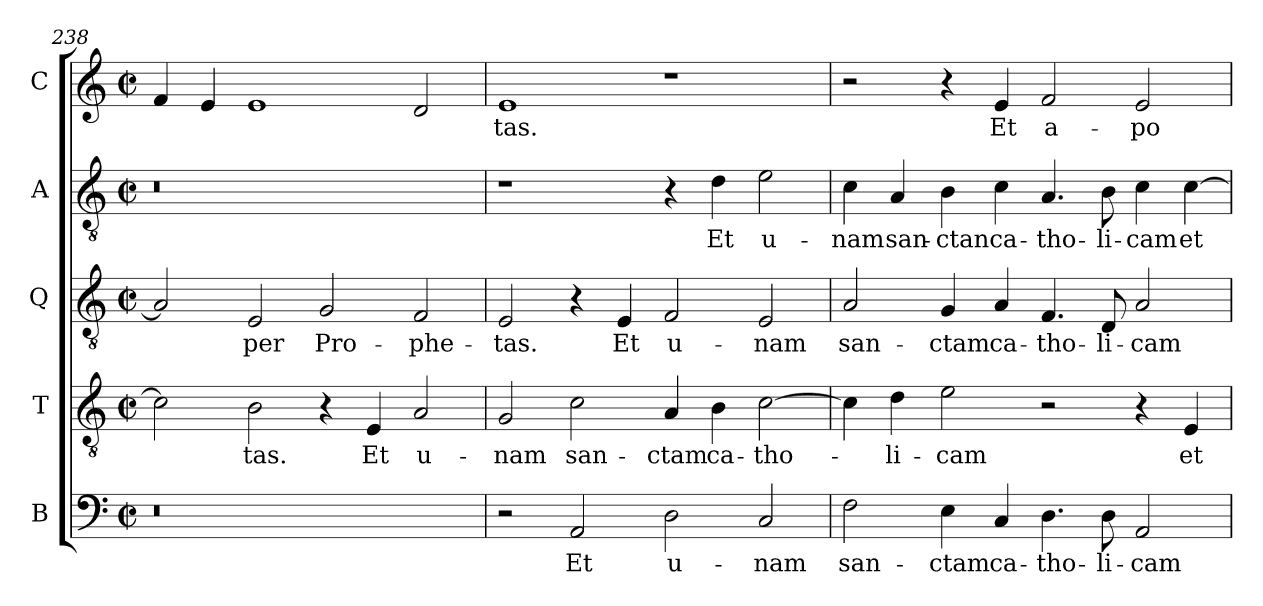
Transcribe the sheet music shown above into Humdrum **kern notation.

**kern	**text	**kern	**text	**kern	**text	**kern	**text	**kern	**text
*part5	*part5	*part4	*part4	*part3	*part3	*part2	*part2	*part1	*part1
*staff5	*staff5	*staff4	*staff4	*staff3	*staff3	*staff2	*staff2	*staff1	*staff1
*I"B	*	*I"T	*	*I"Q	*	*I"A	*	*I"C	*
*I'B	*	*I'T	*	*I'Q	*	*I'A	*	*I'C	*
*clefF4	*	*clefGv2	*	*clefGv2	*	*clefGv2	*	*clefG2	*
*M2/2	*	*M2/2	*	*M2/2	*	*M2/2	*	*M2/2	*
*met(c|)	*	*met(c|)	*	*met(c|)	*	*met(c|)	*	*met(c|)	*
=238	=238	=238	=238	=238	=238	=238	=238	=238	=238
0r	.	2c\]	.	2A/]	.	0r	.	4f/	.
.	.	.	.	.	.	.	.	4e/	.
!	!	!	!LO:LY:b:cj	!	!LO:LY:b:cj	!	!	!	!
.	.	2B\	-tas.	2E/	per	.	.	1e	.
!	!	!	!	!	!LO:LY:b:cj	!	!	!	!
.	.	4r	.	2G/	Pro-	.	.	.	.
!	!	!	!LO:LY:b:cj	!	!	!	!	!	!
.	.	4E/	Et	.	.	.	.	.	.
!	!	!	!LO:LY:b:cj	!	!LO:LY:b:cj	!	!	!	!
.	.	2A/	u-	2F/	-phe-	.	.	2d/	.
=239	=239	=239	=239	=239	=239	=239	=239	=239	=239
!	!	!	!LO:LY:b:cj	!	!LO:LY:b:cj	!	!	!	!LO:LY:b:cj
2r	.	2G/	-nam	2E/	-tas.	1r	.	1e	-tas.
!	!LO:LY:b:cj	!	!LO:LY:b	!	!	!	!	!	!
2AA/	Et	2c\	san-	4r	.	.	.	.	.
!	!	!	!	!	!LO:LY:b:cj	!	!	!	!
.	.	.	.	4E/	Et	.	.	.	.
!	!LO:LY:b:cj	!	!LO:LY:b:cj	!	!LO:LY:b:cj	!	!	!	!
2D\	u-	4A/	-ctam	2F/	u-	4r	.	1r	.
!	!	!	!LO:LY:b	!	!	!	!LO:LY:b:cj	!	!
.	.	4B\	ca-	.	.	4d\	Et	.	.
!	!LO:LY:b:cj	!	!LO:LY:b:rj	!	!LO:LY:b:cj	!	!LO:LY:b:cj	!	!
2C/	-nam	[>2c\	-tho-	2E/	-nam	2e\	u-	.	.
=240	=240	=240	=240	=240	=240	=240	=240	=240	=240
!	!LO:LY:b:cj	!	!	!	!LO:LY:b:cj	!	!LO:LY:b:cj	!	!
2F\	san-	4c\]	.	2A/	san-	4c\	-nam	2r	.
!	!	!	!LO:LY:b:cj	!	!	!	!LO:LY:b	!	!
.	.	4d\	-li-	.	.	4A/	san-	.	.
!	!LO:LY:b:cj	!	!LO:LY:b:cj	!	!LO:LY:b:cj	!	!LO:LY:b:rj	!	!
4E\	-ctam	2e\	-cam	4G/	-ctam	4B\	-ctan	4r	.
!	!LO:LY:b	!	!	!	!LO:LY:b	!	!LO:LY:b	!	!LO:LY:b:cj
4C/	ca-	.	.	4A/	ca-	4c\	ca-	4e/	Et
!	!LO:LY:b:cj	!	!	!	!LO:LY:b:cj	!	!LO:LY:b:cj	!	!LO:LY:b:cj
4.D\	-tho-	2r	.	4.F/	-tho-	4.A/	-tho-	2f/	a-
!	!LO:LY:b:rj	!	!	!	!LO:LY:b:rj	!	!LO:LY:b:rj	!	!
8D\	-li-	.	.	8D/	-li-	8B\	-li-	.	.
!	!LO:LY:b:cj	!	!	!	!LO:LY:b:cj	!	!LO:LY:b:cj	!	!LO:LY:b:cj
2AA/	-cam	4r	.	2A/	-cam	4c\	-cam	2e/	-po-
!	!	!	!LO:LY:b:cj	!	!	!	!LO:LY:b:cj	!	!
.	.	4E/	et	.	.	[>4c\	et	.	.
=	=	=	=	=	=	=	=	=	=
*-	*-	*-	*-	*-	*-	*-	*-	*-	*-
